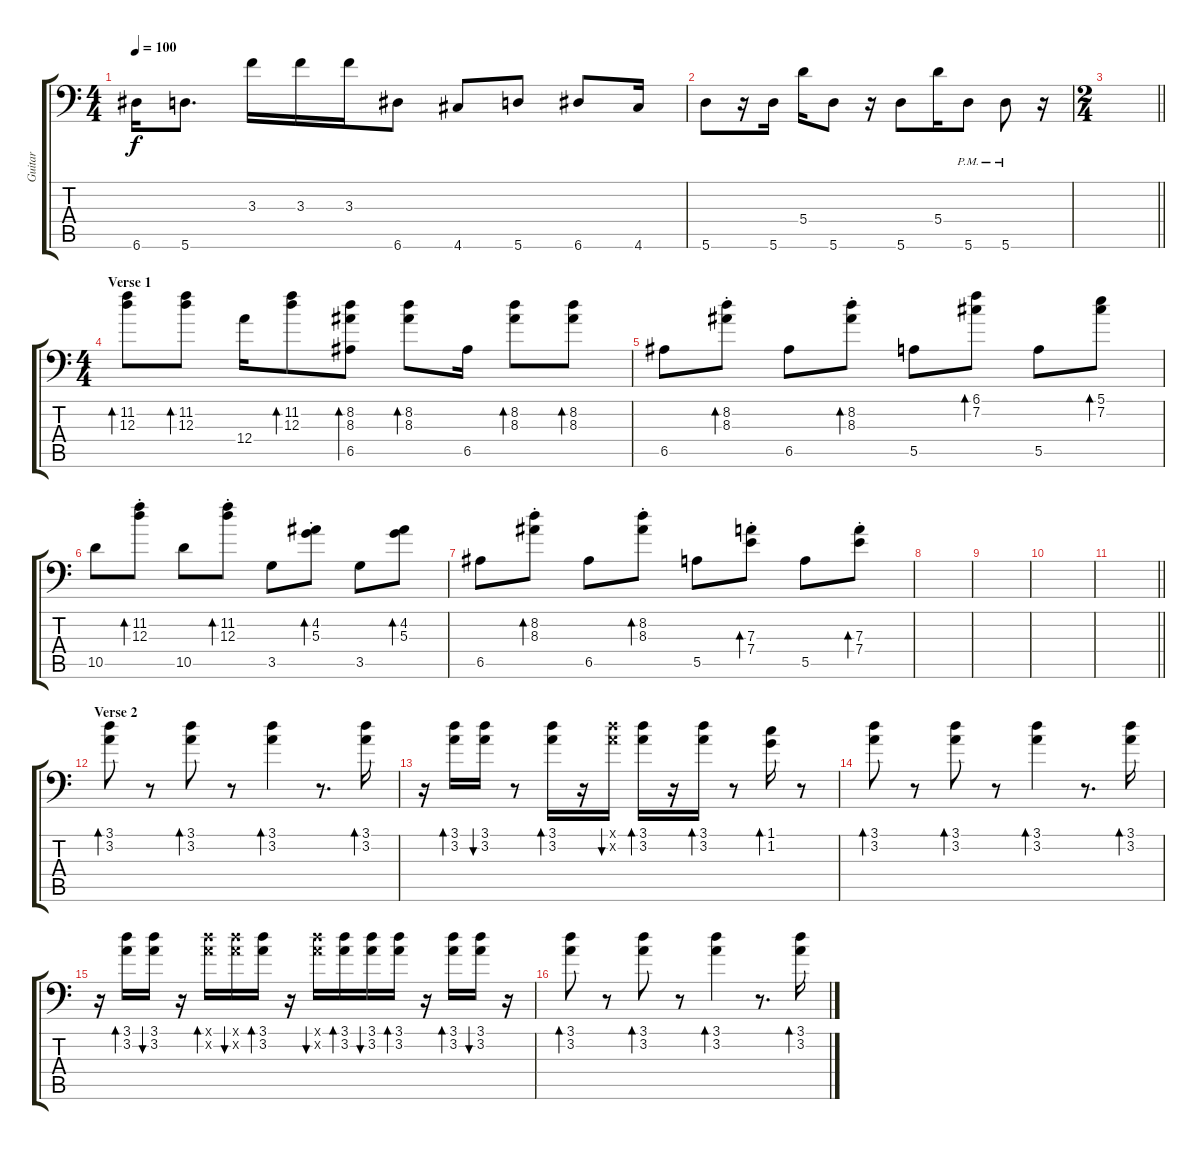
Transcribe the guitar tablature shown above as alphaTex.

\track ("Guitar" "Guitar") {instrument distortionguitar}
\staff {score tabs}
\tuning (B3 Gb3 D3 A2 E2 A1) {hide}
\ts (4 4)
\tempo 100
\clef f4
\ks c
6.6.16{dy f} 5.6.8{d} 3.3.16 3.3.16 3.3.16 6.6.8 4.6.8 5.6.8 6.6.8 4.6.16 |
5.6.8 r.16 5.6.16 5.4.16 5.6.8 r.16 5.6.8 5.4.16 5.6{pm}.8 5.6{pm}.8 r.16 |
\ts (2 4)
\barLineRight lightlight
|
\ts (4 4)
\section ("" "Verse 1")
(11.2 12.3).8{bd 60} (11.2 12.3).8{bd 60} 12.4.16 (11.2 12.3).8{bd 60} (8.2 8.3 6.5).8{bd 60} (8.2 8.3).8{bd 60} 6.5.16 (8.2 8.3).8{bd 60} (8.2 8.3).8{bd 60} |
6.5.8 (8.2{st} 8.3{st}).8{bd 60} 6.5.8 (8.2{st} 8.3{st}).8{bd 60} 5.5.8 (6.1 7.2).8{bd 60} 5.5.8 (5.1 7.2).8{bd 60} |
10.5.8 (11.2{st} 12.3{st}).8{bd 60} 10.5.8 (11.2{st} 12.3{st}).8{bd 60} 3.5.8 (4.2{st} 5.3{st}).8{bd 60} 3.5.8 (4.2 5.3).8{bd 60} |
6.5.8 (8.2{st} 8.3{st}).8{bd 60} 6.5.8 (8.2{st} 8.3{st}).8{bd 60} 5.5.8 (7.3{st} 7.4{st}).8{bd 60} 5.5.8 (7.3{st} 7.4{st}).8{bd 60} |
|
|
|
\barLineRight lightlight
|
\section ("" "Verse 2")
(3.1 3.2).8{bd 60} r.8 (3.1 3.2).8{bd 60} r.8 (3.1 3.2).4{bd 60} r.8{d} (3.1 3.2).16{bd 60} |
r.16 (3.1 3.2).16{bd 60} (3.1 3.2).16{bu 60} r.8 (3.1 3.2).16{bd 60} r.16 (3.1{x} 3.2{x}).16{bu 60} (3.1 3.2).16{bd 60} r.16 (3.1 3.2).16{bd 60} r.8 (1.1 1.2).16{bd 60} r.8 |
(3.1 3.2).8{bd 60} r.8 (3.1 3.2).8{bd 60} r.8 (3.1 3.2).4{bd 60} r.8{d} (3.1 3.2).16{bd 60} |
r.16 (3.1 3.2).16{bd 60} (3.1 3.2).16{bu 60} r.16 (3.1{x} 3.2{x}).16{bd 60} (3.1{x} 3.2{x}).16{bu 60} (3.1 3.2).16{bd 60} r.16 (3.1{x} 3.2{x}).16{bu 60} (3.1 3.2).16{bd 60} (3.1 3.2).16{bu 60} (3.1 3.2).16{bd 60} r.16 (3.1 3.2).16{bd 60} (3.1 3.2).16{bu 60} r.16 |
(3.1 3.2).8{bd 60} r.8 (3.1 3.2).8{bd 60} r.8 (3.1 3.2).4{bd 60} r.8{d} (3.1 3.2).16{bd 60}
